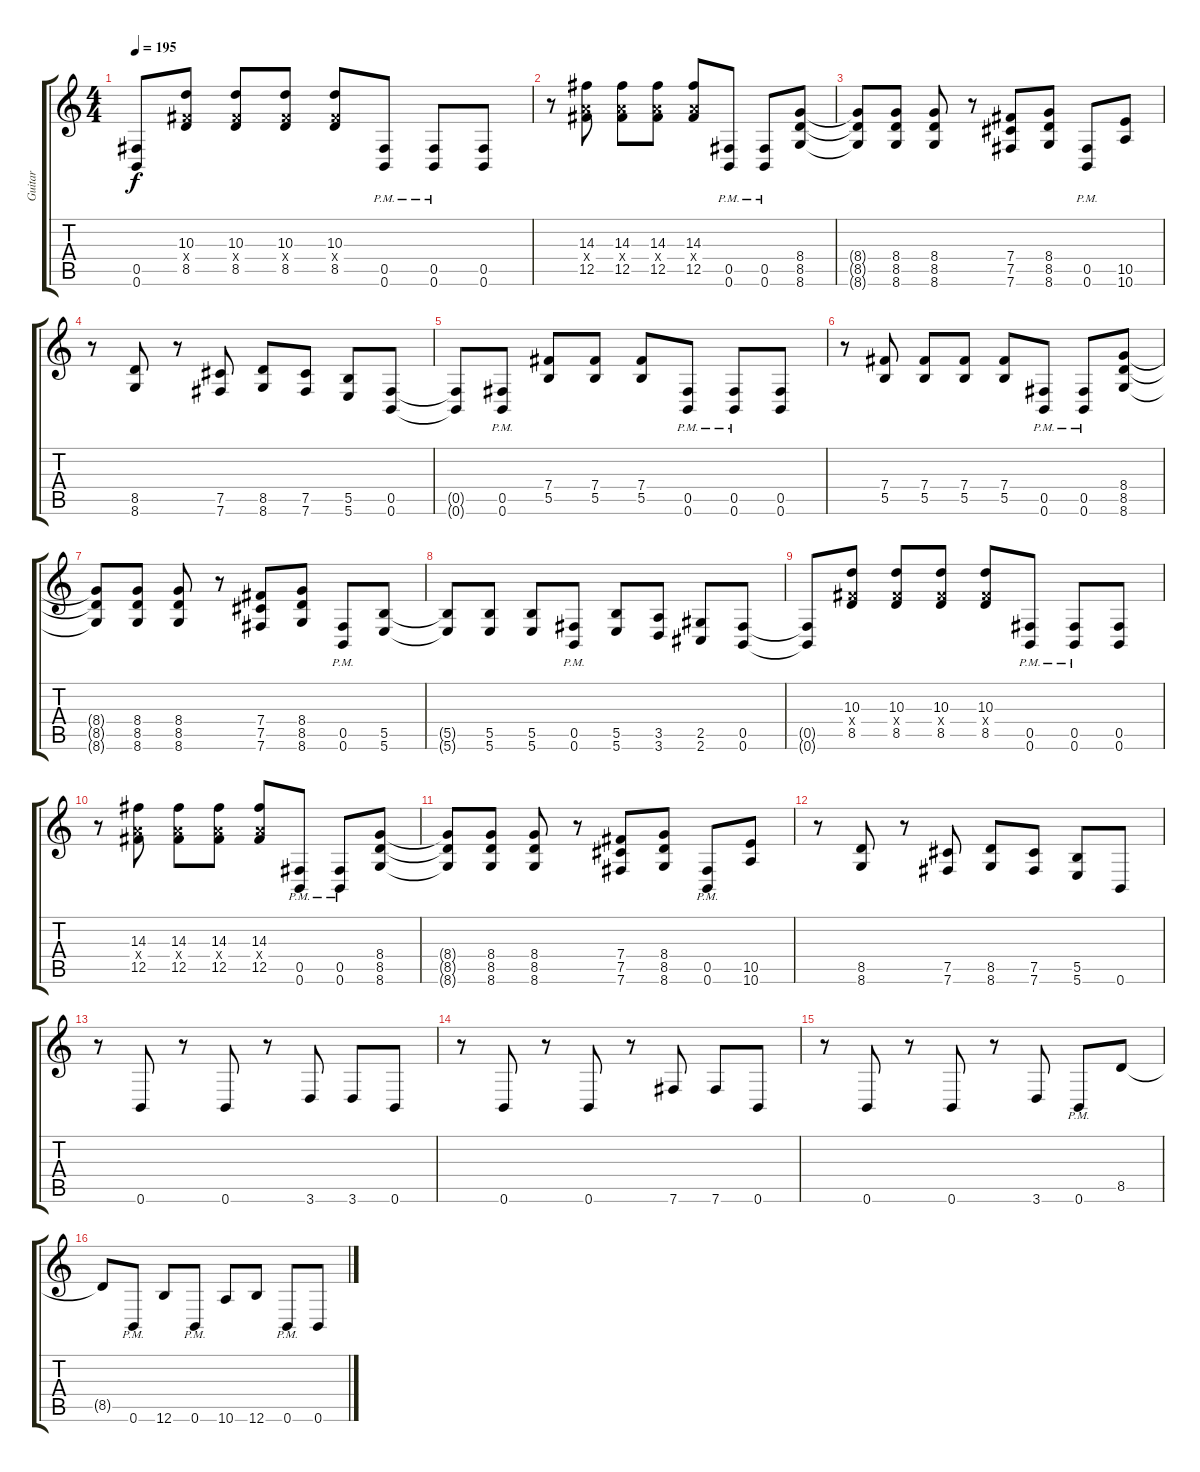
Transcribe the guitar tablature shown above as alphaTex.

\track ("Guitar" "Guitar") {instrument distortionguitar}
\staff {score tabs}
\tuning (Db4 Ab3 E3 B2 Gb2 B1) {hide}
\ts (4 4)
\tempo 195
\clef g2
\ks c
(0.5{t} 0.6{t}).8{dy f} (10.3 7.4{x} 8.5).8 (10.3 7.4{x} 8.5).8 (10.3 7.4{x} 8.5).8 (10.3 7.4{x} 8.5).8 (0.5{pm} 0.6{pm}).8 (0.5{pm} 0.6{pm}).8 (0.5 0.6).8 |
r.8 (14.3 10.4{x} 12.5).8 (14.3 10.4{x} 12.5).8 (14.3 10.4{x} 12.5).8 (14.3 10.4{x} 12.5).8 (0.5{pm} 0.6{pm}).8 (0.5{pm} 0.6{pm}).8 (8.4 8.5 8.6).8 |
(8.4{t} 8.5{t} 8.6{t}).8 (8.4 8.5 8.6).8 (8.4 8.5 8.6).8 r.8 (7.4 7.5 7.6).8 (8.4 8.5 8.6).8 (0.5{pm} 0.6{pm}).8 (10.5 10.6).8 |
r.8 (8.5 8.6).8 r.8 (7.5 7.6).8 (8.5 8.6).8 (7.5 7.6).8 (5.5 5.6).8 (0.5 0.6).8 |
(0.5{t} 0.6{t}).8 (0.5{pm} 0.6{pm}).8 (7.4 5.5).8 (7.4 5.5).8 (7.4 5.5).8 (0.5{pm} 0.6{pm}).8 (0.5{pm} 0.6{pm}).8 (0.5 0.6).8 |
r.8 (7.4 5.5).8 (7.4 5.5).8 (7.4 5.5).8 (7.4 5.5).8 (0.5{pm} 0.6{pm}).8 (0.5{pm} 0.6{pm}).8 (8.4 8.5 8.6).8 |
(8.4{t} 8.5{t} 8.6{t}).8 (8.4 8.5 8.6).8 (8.4 8.5 8.6).8 r.8 (7.4 7.5 7.6).8 (8.4 8.5 8.6).8 (0.5{pm} 0.6{pm}).8 (5.5 5.6).8 |
(5.5{t} 5.6{t}).8 (5.5 5.6).8 (5.5 5.6).8 (0.5{pm} 0.6{pm}).8 (5.5 5.6).8 (3.5 3.6).8 (2.5 2.6).8 (0.5 0.6).8 |
(0.5{t} 0.6{t}).8 (10.3 7.4{x} 8.5).8 (10.3 7.4{x} 8.5).8 (10.3 7.4{x} 8.5).8 (10.3 7.4{x} 8.5).8 (0.5{pm} 0.6{pm}).8 (0.5{pm} 0.6{pm}).8 (0.5 0.6).8 |
r.8 (14.3 10.4{x} 12.5).8 (14.3 10.4{x} 12.5).8 (14.3 10.4{x} 12.5).8 (14.3 10.4{x} 12.5).8 (0.5{pm} 0.6{pm}).8 (0.5{pm} 0.6{pm}).8 (8.4 8.5 8.6).8 |
(8.4{t} 8.5{t} 8.6{t}).8 (8.4 8.5 8.6).8 (8.4 8.5 8.6).8 r.8 (7.4 7.5 7.6).8 (8.4 8.5 8.6).8 (0.5{pm} 0.6{pm}).8 (10.5 10.6).8 |
r.8 (8.5 8.6).8 r.8 (7.5 7.6).8 (8.5 8.6).8 (7.5 7.6).8 (5.5 5.6).8 0.6.8 |
r.8 0.6.8 r.8 0.6.8 r.8 3.6.8 3.6.8 0.6.8 |
r.8 0.6.8 r.8 0.6.8 r.8 7.6.8 7.6.8 0.6.8 |
r.8 0.6.8 r.8 0.6.8 r.8 3.6.8 0.6{pm}.8 8.5.8 |
8.5{t}.8 0.6{pm}.8 12.6.8 0.6{pm}.8 10.6.8 12.6.8 0.6{pm}.8 0.6.8
